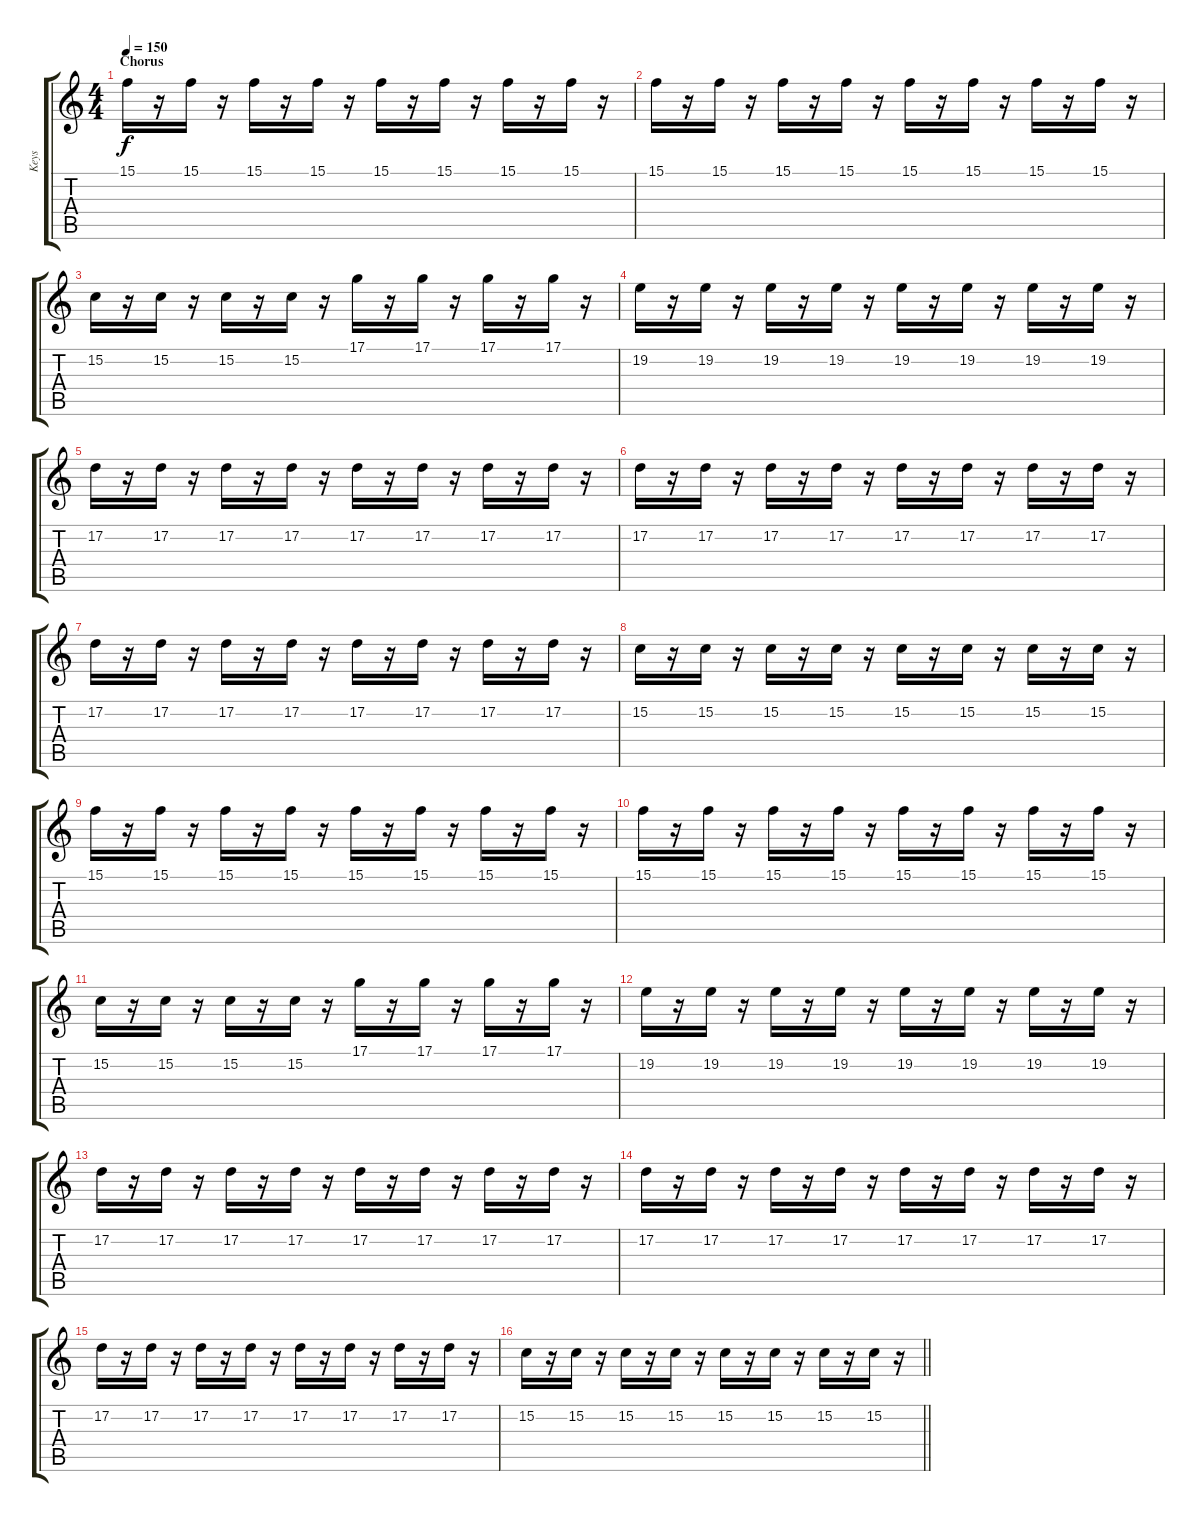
\track ("Keys" "Keys") {instrument lead8bassandlead}
\staff {score tabs}
\tuning (D4 A3 F3 C3 G2 D2) {hide}
\ts (4 4)
\section ("" "Chorus")
\tempo 150
\clef g2
\ks c
15.1.16{dy f} r.16 15.1.16 r.16 15.1.16 r.16 15.1.16 r.16 15.1.16 r.16 15.1.16 r.16 15.1.16 r.16 15.1.16 r.16 |
15.1.16 r.16 15.1.16 r.16 15.1.16 r.16 15.1.16 r.16 15.1.16 r.16 15.1.16 r.16 15.1.16 r.16 15.1.16 r.16 |
15.2.16 r.16 15.2.16 r.16 15.2.16 r.16 15.2.16 r.16 17.1.16 r.16 17.1.16 r.16 17.1.16 r.16 17.1.16 r.16 |
19.2.16 r.16 19.2.16 r.16 19.2.16 r.16 19.2.16 r.16 19.2.16 r.16 19.2.16 r.16 19.2.16 r.16 19.2.16 r.16 |
17.2.16 r.16 17.2.16 r.16 17.2.16 r.16 17.2.16 r.16 17.2.16 r.16 17.2.16 r.16 17.2.16 r.16 17.2.16 r.16 |
17.2.16 r.16 17.2.16 r.16 17.2.16 r.16 17.2.16 r.16 17.2.16 r.16 17.2.16 r.16 17.2.16 r.16 17.2.16 r.16 |
17.2.16 r.16 17.2.16 r.16 17.2.16 r.16 17.2.16 r.16 17.2.16 r.16 17.2.16 r.16 17.2.16 r.16 17.2.16 r.16 |
15.2.16 r.16 15.2.16 r.16 15.2.16 r.16 15.2.16 r.16 15.2.16 r.16 15.2.16 r.16 15.2.16 r.16 15.2.16 r.16 |
15.1.16 r.16 15.1.16 r.16 15.1.16 r.16 15.1.16 r.16 15.1.16 r.16 15.1.16 r.16 15.1.16 r.16 15.1.16 r.16 |
15.1.16 r.16 15.1.16 r.16 15.1.16 r.16 15.1.16 r.16 15.1.16 r.16 15.1.16 r.16 15.1.16 r.16 15.1.16 r.16 |
15.2.16 r.16 15.2.16 r.16 15.2.16 r.16 15.2.16 r.16 17.1.16 r.16 17.1.16 r.16 17.1.16 r.16 17.1.16 r.16 |
19.2.16 r.16 19.2.16 r.16 19.2.16 r.16 19.2.16 r.16 19.2.16 r.16 19.2.16 r.16 19.2.16 r.16 19.2.16 r.16 |
17.2.16 r.16 17.2.16 r.16 17.2.16 r.16 17.2.16 r.16 17.2.16 r.16 17.2.16 r.16 17.2.16 r.16 17.2.16 r.16 |
17.2.16 r.16 17.2.16 r.16 17.2.16 r.16 17.2.16 r.16 17.2.16 r.16 17.2.16 r.16 17.2.16 r.16 17.2.16 r.16 |
17.2.16 r.16 17.2.16 r.16 17.2.16 r.16 17.2.16 r.16 17.2.16 r.16 17.2.16 r.16 17.2.16 r.16 17.2.16 r.16 |
\barLineRight lightlight
15.2.16 r.16 15.2.16 r.16 15.2.16 r.16 15.2.16 r.16 15.2.16 r.16 15.2.16 r.16 15.2.16 r.16 15.2.16 r.16
